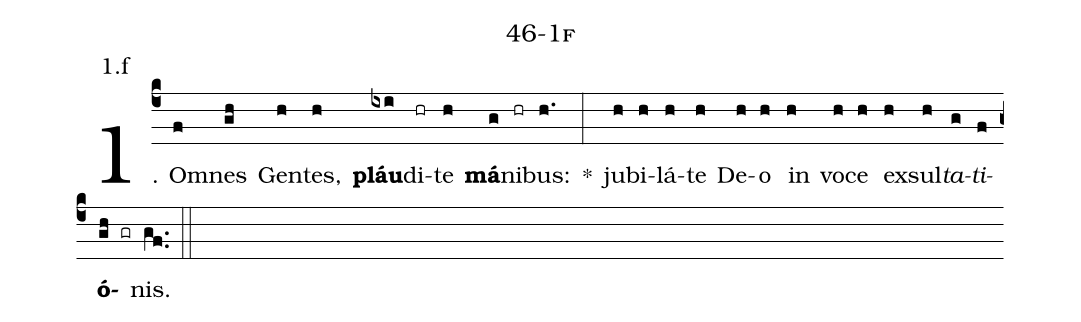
name: 46-1f;
annotation: 1.f;
%%
(c4)1. Om(f)nes(gh) Gen(h)tes,(h) <b>pláu</b>(ixi)di(hr)te(h) <b>má</b>(g)ni(hr)bus:(h.) *(:) ju(h)bi(h)lá(h)te(h) De(h)o(h) in(h) vo(h)ce(h) ex(h)sul(h)<i>ta</i>(g)<i>ti</i>(f)<b>ó</b>(gh gr)nis.(gf..) (::)
